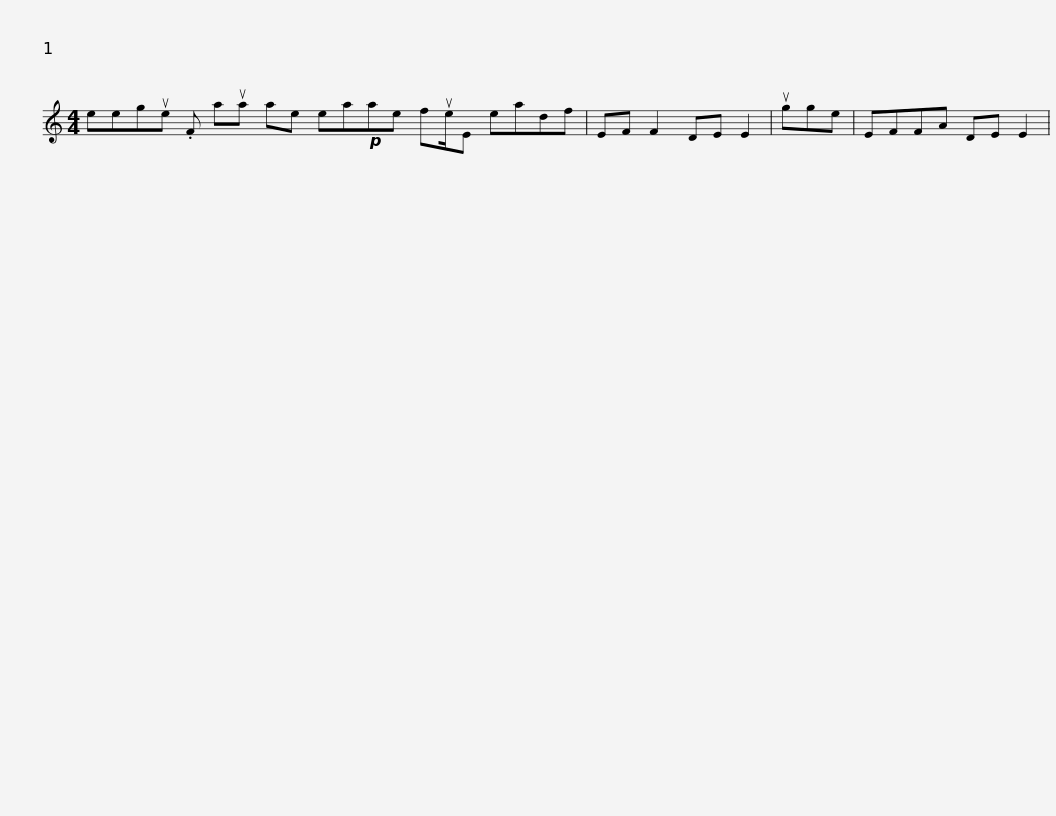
X:1
L:1/8
M:4/4
I:linebreak $
K:C
V:1 treble
V:1
 eegue .F aua ae ea!p!ae fue/E eadf | EF F2 DE E2 | ugge | EFFA DE E2 | %4
